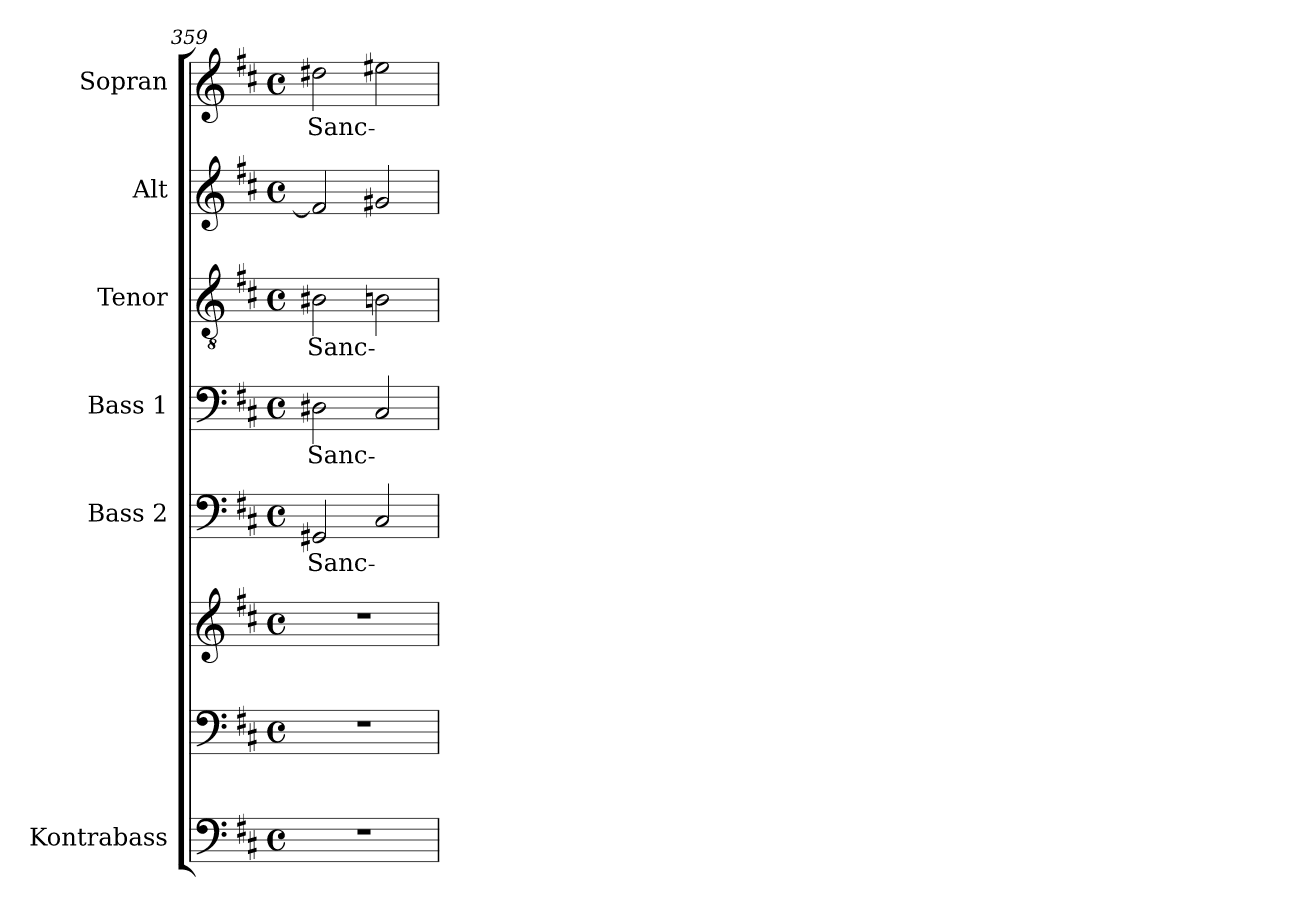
**kern	**kern	**kern	**kern	**text	**kern	**text	**kern	**text	**kern	**kern	**text
*part7	*part6	*part6	*part5	*part5	*part4	*part4	*part3	*part3	*part2	*part1	*part1
*staff8	*staff7	*staff6	*staff5	*staff5	*staff4	*staff4	*staff3	*staff3	*staff2	*staff1	*staff1
*I"Kontrabass	*	*	*I"Bass 2	*	*I"Bass 1	*	*I"Tenor	*	*I"Alt	*I"Sopran	*
*I'Kb.	*	*	*I'B. 2	*	*I'B. 1	*	*I'T.	*	*I'A.	*I'S.	*
*clefF4	*clefF4	*clefG2	*clefF4	*	*clefF4	*	*clefGv2	*	*clefG2	*clefG2	*
*ITrd7c12	*	*	*	*	*	*	*	*	*	*	*
*k[f#c#]	*k[f#c#]	*k[f#c#]	*k[f#c#]	*	*k[f#c#]	*	*k[f#c#]	*	*k[f#c#]	*k[f#c#]	*
*D:	*D:	*D:	*D:	*	*D:	*	*D:	*	*D:	*D:	*
*M4/4	*M4/4	*M4/4	*M4/4	*	*M4/4	*	*M4/4	*	*M4/4	*M4/4	*
*met(c)	*met(c)	*met(c)	*met(c)	*	*met(c)	*	*met(c)	*	*met(c)	*met(c)	*
=359	=359	=359	=359	=359	=359	=359	=359	=359	=359	=359	=359
!	!	!	!	!LO:LY:b	!	!LO:LY:b	!	!LO:LY:b	!	!	!LO:LY:b
1r	1r	1r	2GG#X/	Sanc-	2D#X\	Sanc-	2B#X\	Sanc-	2f#/]	2dd#X\	Sanc-
.	.	.	2C#/	.	2C#/	.	2Bn\	.	2g#X/	2ee#X\	.
=	=	=	=	=	=	=	=	=	=	=	=
*-	*-	*-	*-	*-	*-	*-	*-	*-	*-	*-	*-
